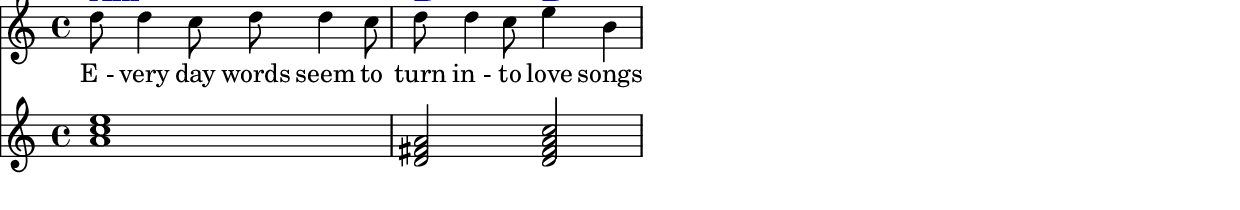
%% Generated by lilypond-book
%% Options: [indent=0\mm,line-width=278\pt]
\include "lilypond-book-preamble.ly"


% ****************************************************************
% Start cut-&-pastable-section
% ****************************************************************



\paper {
  indent = 0\mm
  line-width = 278\pt
  % offset the left padding, also add 1mm as lilypond creates cropped
  % images with a little space on the right
  line-width = #(- line-width (* mm  3.000000) (* mm 1))
}

\layout {
  
}





% ****************************************************************
% ly snippet:
% ****************************************************************
\sourcefileline 180
\layout {
	  	indent = 0\mm
  		line-width = 200\mm
  		ragged-last = ##t
		\override ChordName #'font-size = #2
     	\override ChordName #'font-series = #'bold 
		\override ChordName #'color = #(rgb-color 0 0 0.78) 
		\override ChordName #'font-family = #'roman
	}
	\score {
		<<
		\chords { a1:m d2 d2:7 }
		\relative c'' {
			\clef treble
			\override Staff.TimeSignature #'style = #'()
			\time 4/4
			<<
    		{ d8 d4 c8 d8 d4 c8 d8 d4 c8 e4 b4 }
    		\new Staff { 
				\clef "treble" 
				\override Staff.TimeSignature #'style = #'()
				\chordmode { a1:m d2 d2:7}
			}			
			>>
		}
		\addlyrics { "E -" very day words seem to turn "in -" to love songs }
		>>
	}



% ****************************************************************
% end ly snippet
% ****************************************************************
